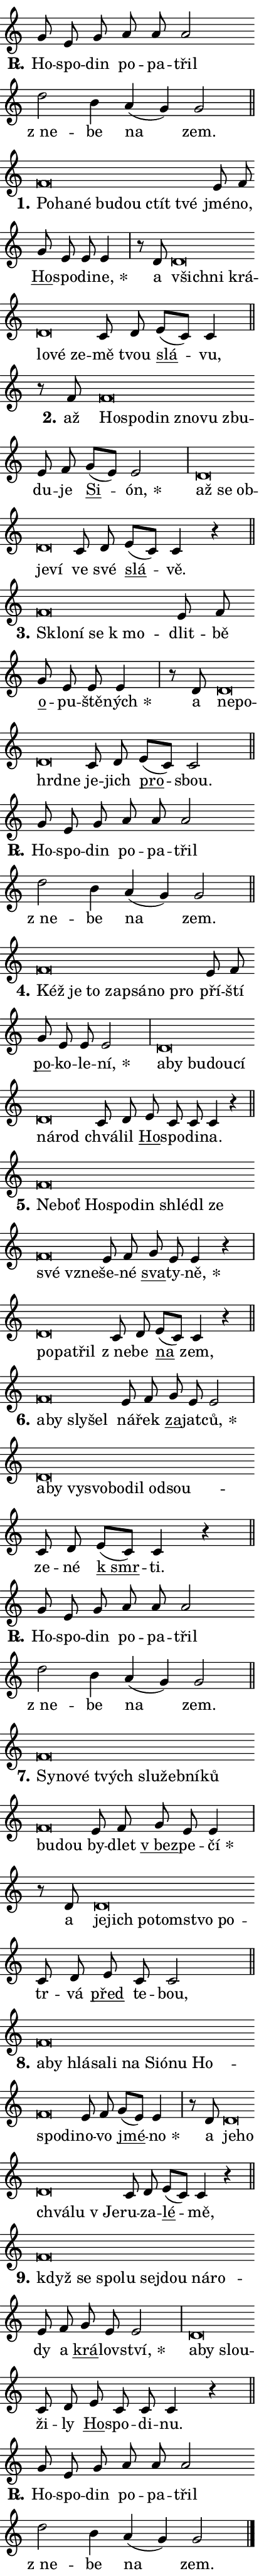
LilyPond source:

\version "2.24.0"
\header { tagline = "" }
\paper {
  indent = 0\cm
  top-margin = 0\cm
  right-margin = 0.13\cm % to fit lyric hyphens
  bottom-margin = 0\cm
  left-margin = 0\cm
  paper-width = 7\cm
  page-breaking = #ly:one-page-breaking
  system-system-spacing.basic-distance = #11
  score-system-spacing.basic-distance = #11
  ragged-last = ##f
}


%% Author: Thomas Morley
%% https://lists.gnu.org/archive/html/lilypond-user/2020-05/msg00002.html
#(define (line-position grob)
"Returns position of @var[grob} in current system:
   @code{'start}, if at first time-step
   @code{'end}, if at last time-step
   @code{'middle} otherwise
"
  (let* ((col (ly:item-get-column grob))
         (ln (ly:grob-object col 'left-neighbor))
         (rn (ly:grob-object col 'right-neighbor))
         (col-to-check-left (if (ly:grob? ln) ln col))
         (col-to-check-right (if (ly:grob? rn) rn col))
         (break-dir-left
           (and
             (ly:grob-property col-to-check-left 'non-musical #f)
             (ly:item-break-dir col-to-check-left)))
         (break-dir-right
           (and
             (ly:grob-property col-to-check-right 'non-musical #f)
             (ly:item-break-dir col-to-check-right))))
        (cond ((eqv? 1 break-dir-left) 'start)
              ((eqv? -1 break-dir-right) 'end)
              (else 'middle))))

#(define (tranparent-at-line-position vctor)
  (lambda (grob)
  "Relying on @code{line-position} select the relevant enry from @var{vctor}.
Used to determine transparency,"
    (case (line-position grob)
      ((end) (not (vector-ref vctor 0)))
      ((middle) (not (vector-ref vctor 1)))
      ((start) (not (vector-ref vctor 2))))))

noteHeadBreakVisibility =
#(define-music-function (break-visibility)(vector?)
"Makes @code{NoteHead}s transparent relying on @var{break-visibility}"
#{
  \override NoteHead.transparent =
    #(tranparent-at-line-position break-visibility)
#})

#(define delete-ledgers-for-transparent-note-heads
  (lambda (grob)
    "Reads whether a @code{NoteHead} is transparent.
If so this @code{NoteHead} is removed from @code{'note-heads} from
@var{grob}, which is supposed to be @code{LedgerLineSpanner}.
As a result ledgers are not printed for this @code{NoteHead}"
    (let* ((nhds-array (ly:grob-object grob 'note-heads))
           (nhds-list
             (if (ly:grob-array? nhds-array)
                 (ly:grob-array->list nhds-array)
                 '()))
           ;; Relies on the transparent-property being done before
           ;; Staff.LedgerLineSpanner.after-line-breaking is executed.
           ;; This is fragile ...
           (to-keep
             (remove
               (lambda (nhd)
                 (ly:grob-property nhd 'transparent #f))
               nhds-list)))
      ;; TODO find a better method to iterate over grob-arrays, similiar
      ;; to filter/remove etc for lists
      ;; For now rebuilt from scratch
      (set! (ly:grob-object grob 'note-heads)  '())
      (for-each
        (lambda (nhd)
          (ly:pointer-group-interface::add-grob grob 'note-heads nhd))
        to-keep))))

squashNotes = {
  \override NoteHead.X-extent = #'(-0.2 . 0.2)
  \override NoteHead.Y-extent = #'(-0.75 . 0)
  \override NoteHead.stencil =
    #(lambda (grob)
       (let ((pos (ly:grob-property grob 'staff-position)))
         (begin
           (if (< pos -7) (display "ERROR: Lower brevis then expected\n") (display "OK: Expected brevis position\n"))
           (if (<= pos -6) ly:text-interface::print ly:note-head::print))))
}
unSquashNotes = {
  \revert NoteHead.X-extent
  \revert NoteHead.Y-extent
  \revert NoteHead.stencil
}

hideNotes = \noteHeadBreakVisibility #begin-of-line-visible
unHideNotes = \noteHeadBreakVisibility #all-visible

% work-around for resetting accidentals
% https://lilypond.org/doc/v2.23/Documentation/notation/displaying-rhythms#unmetered-music
cadenzaMeasure = {
  \cadenzaOff
  \partial 1024 s1024
  \cadenzaOn
}

#(define-markup-command (accent layout props text) (markup?)
  "Underline accented syllable"
  (interpret-markup layout props
    #{\markup \override #'(offset . 4.3) \underline { #text }#}))

responsum = \markup \concat {
  "R" \hspace #-1.05 \path #0.1 #'((moveto 0 0.07) (lineto 0.9 0.8)) \hspace #0.05 "."
}

spaceSize = #0.6828661417322834 % exact space size for TeX Gyre Schola

\layout {
  \context {
    \Staff
    \remove "Time_signature_engraver"
    \override LedgerLineSpanner.after-line-breaking = #delete-ledgers-for-transparent-note-heads
  }
  \context {
    \Lyrics {
      \override LyricSpace.minimum-distance = \spaceSize
      \override LyricText.font-name = #"TeX Gyre Schola"
      \override LyricText.font-size = 1
      \override StanzaNumber.font-name = #"TeX Gyre Schola Bold"
      \override StanzaNumber.font-size = 1
    }
  }
  \context {
    \Score 
    \override NoteHead.text =
      #(lambda (grob) 
        (let ((pos (ly:grob-property grob 'staff-position)))
          #{\markup {
            \combine
              \halign #-0.55 \raise #(if (= pos -6) 0 0.5) \override #'(thickness . 2) \draw-line #'(3.2 . 0)
              \musicglyph "noteheads.sM1"
          }#}))
  }
}

% magnetic-lyrics.ily
%
%   written by
%     Jean Abou Samra <jean@abou-samra.fr>
%     Werner Lemberg <wl@gnu.org>
%
%   adapted by
%     Jiri Hon <jiri.hon@gmail.com>
%
% Version 2022-Apr-15

% https://www.mail-archive.com/lilypond-user@gnu.org/msg149350.html

#(define (Left_hyphen_pointer_engraver context)
   "Collect syllable-hyphen-syllable occurrences in lyrics and store
them in properties.  This engraver only looks to the left.  For
example, if the lyrics input is @code{foo -- bar}, it does the
following.

@itemize @bullet
@item
Set the @code{text} property of the @code{LyricHyphen} grob between
@q{foo} and @q{bar} to @code{foo}.

@item
Set the @code{left-hyphen} property of the @code{LyricText} grob with
text @q{foo} to the @code{LyricHyphen} grob between @q{foo} and
@q{bar}.
@end itemize

Use this auxiliary engraver in combination with the
@code{lyric-@/text::@/apply-@/magnetic-@/offset!} hook."
   (let ((hyphen #f)
         (text #f))
     (make-engraver
      (acknowledgers
       ((lyric-syllable-interface engraver grob source-engraver)
        (set! text grob)))
      (end-acknowledgers
       ((lyric-hyphen-interface engraver grob source-engraver)
        ;(when (not (grob::has-interface grob 'lyric-space-interface))
          (set! hyphen grob)));)
      ((stop-translation-timestep engraver)
       (when (and text hyphen)
         (ly:grob-set-object! text 'left-hyphen hyphen))
       (set! text #f)
       (set! hyphen #f)))))

#(define (lyric-text::apply-magnetic-offset! grob)
   "If the space between two syllables is less than the value in
property @code{LyricText@/.details@/.squash-threshold}, move the right
syllable to the left so that it gets concatenated with the left
syllable.

Use this function as a hook for
@code{LyricText@/.after-@/line-@/breaking} if the
@code{Left_@/hyphen_@/pointer_@/engraver} is active."
   (let ((hyphen (ly:grob-object grob 'left-hyphen #f)))
     (when hyphen
       (let ((left-text (ly:spanner-bound hyphen LEFT)))
         (when (grob::has-interface left-text 'lyric-syllable-interface)
           (let* ((common (ly:grob-common-refpoint grob left-text X))
                  (this-x-ext (ly:grob-extent grob common X))
                  (left-x-ext
                   (begin
                     ;; Trigger magnetism for left-text.
                     (ly:grob-property left-text 'after-line-breaking)
                     (ly:grob-extent left-text common X)))
                  ;; `delta` is the gap width between two syllables.
                  (delta (- (interval-start this-x-ext)
                            (interval-end left-x-ext)))
                  (details (ly:grob-property grob 'details))
                  (threshold (assoc-get 'squash-threshold details 0.2)))
             (when (< delta threshold)
               (let* (;; We have to manipulate the input text so that
                      ;; ligatures crossing syllable boundaries are not
                      ;; disabled.  For languages based on the Latin
                      ;; script this is essentially a beautification.
                      ;; However, for non-Western scripts it can be a
                      ;; necessity.
                      (lt (ly:grob-property left-text 'text))
                      (rt (ly:grob-property grob 'text))
                      (is-space (grob::has-interface hyphen 'lyric-space-interface))
                      (space (if is-space " " ""))
                      (extra-delta (if is-space spaceSize 0))
                      ;; Append new syllable.
                      (ltrt-space (if (and (string? lt) (string? rt))
                                (string-append lt space rt)
                                (make-concat-markup (list lt space rt))))
                      ;; Right-align `ltrt` to the right side.
                      (ltrt-space-markup (grob-interpret-markup
                               grob
                               (make-translate-markup
                                (cons (interval-length this-x-ext) 0)
                                (make-right-align-markup ltrt-space)))))
                 (begin
                   ;; Don't print `left-text`.
                   (ly:grob-set-property! left-text 'stencil #f)
                   ;; Set text and stencil (which holds all collected
                   ;; syllables so far) and shift it to the left.
                   (ly:grob-set-property! grob 'text ltrt-space)
                   (ly:grob-set-property! grob 'stencil ltrt-space-markup)
                   (ly:grob-translate-axis! grob (- (- delta extra-delta)) X))))))))))


#(define (lyric-hyphen::displace-bounds-first grob)
   ;; Make very sure this callback isn't triggered too early.
   (let ((left (ly:spanner-bound grob LEFT))
         (right (ly:spanner-bound grob RIGHT)))
     (ly:grob-property left 'after-line-breaking)
     (ly:grob-property right 'after-line-breaking)
     (ly:lyric-hyphen::print grob)))

squashThreshold = #0.4

\layout {
  \context {
    \Lyrics
    \consists #Left_hyphen_pointer_engraver
    \override LyricText.after-line-breaking =
      #lyric-text::apply-magnetic-offset!
    \override LyricHyphen.stencil = #lyric-hyphen::displace-bounds-first
    \override LyricText.details.squash-threshold = \squashThreshold
    \override LyricHyphen.minimum-distance = 0
    \override LyricHyphen.minimum-length = \squashThreshold
  }
}

squashText = \override LyricText.details.squash-threshold = 9999
unSquashText = \override LyricText.details.squash-threshold = \squashThreshold

leftText = \override LyricText.self-alignment-X = #LEFT
unLeftText = \revert LyricText.self-alignment-X

starOffset = #(lambda (grob) 
                (let ((x_offset (ly:self-alignment-interface::aligned-on-x-parent grob)))
                  (if (= x_offset 0) 0 (+ x_offset 1.2))))

star = #(define-music-function (syllable)(string?)
"Append star separator at the end of a syllable"
#{
  \once \override LyricText.X-offset = #starOffset
  \lyricmode { \markup {
    #syllable
    \override #'((font-name . "TeX Gyre Schola Bold")) \hspace #0.2 \lower #0.65 \larger "*"
  } }
#})

starAccent = #(define-music-function (syllable)(string?)
"Append star separator at the end of a syllable and make accent"
#{
  \once \override LyricText.X-offset = #starOffset
  \lyricmode { \markup {
    \accent #syllable
    \override #'((font-name . "TeX Gyre Schola Bold")) \hspace #0.2 \lower #0.65 \larger "*"
  } }
#})

breath = #(define-music-function (syllable)(string?)
"Append breathing indicator at the end of a syllable"
#{
  \lyricmode { \markup { #syllable "+" } }
#})

optionalBreath = #(define-music-function (syllable)(string?)
"Append optional breathing indicator at the end of a syllable"
#{
  \lyricmode { \markup { #syllable "(+)" } }
#})


\score {
    <<
        \new Voice = "melody" { \cadenzaOn \key c \major \relative { g'8 e g a a a2 \bar "" d b4 \bar "" a( g) g2 \cadenzaMeasure \bar "||" \break } }
        \new Lyrics \lyricsto "melody" { \lyricmode { \set stanza = \responsum
Ho -- spo -- din po -- pa -- třil "z ne" -- be na zem. } }
    >>
    \layout {}
}

\score {
    <<
        \new Voice = "melody" { \cadenzaOn \key c \major \relative { \squashNotes f'\breve*1/16 \hideNotes \breve*1/16 \bar "" \breve*1/16 \bar "" \breve*1/16 \bar "" \breve*1/16 \bar "" \breve*1/16 \breve*1/16 \bar "" \unHideNotes \unSquashNotes e8 f \bar "" g e e e4 \cadenzaMeasure \bar "|" r8 d8 \squashNotes d\breve*1/16 \hideNotes \breve*1/16 \bar "" \breve*1/16 \bar "" \breve*1/16 \bar "" \breve*1/16 \breve*1/16 \bar "" \unHideNotes \unSquashNotes c8 d \bar "" e[( c)] c4 \cadenzaMeasure \bar "||" \break } }
        \new Lyrics \lyricsto "melody" { \lyricmode { \set stanza = "1."
\leftText Po -- \squashText ha -- né bu -- dou ctít tvé \unLeftText \unSquashText jmé -- no, \markup \accent Ho -- spo -- di -- \star ne, a \leftText všich -- \squashText ni krá -- lo -- vé ze -- \unLeftText \unSquashText mě tvou \markup \accent slá -- vu, } }
    >>
    \layout {}
}

\score {
    <<
        \new Voice = "melody" { \cadenzaOn \key c \major \relative { r8 f'8 \squashNotes f\breve*1/16 \hideNotes \breve*1/16 \bar "" \breve*1/16 \bar "" \breve*1/16 \bar "" \breve*1/16 \breve*1/16 \bar "" \unHideNotes \unSquashNotes e8 f \bar "" g[( e)] e2 \cadenzaMeasure \bar "|" \squashNotes d\breve*1/16 \hideNotes \breve*1/16 \bar "" \breve*1/16 \bar "" \breve*1/16 \breve*1/16 \bar "" \unHideNotes \unSquashNotes c8 d \bar "" e[( c)] c4 r \cadenzaMeasure \bar "||" \break } }
        \new Lyrics \lyricsto "melody" { \lyricmode { \set stanza = "2."
až \leftText Ho -- \squashText spo -- din zno -- vu zbu -- \unLeftText \unSquashText du -- je \markup \accent Si -- \star ón, \leftText až \squashText se ob -- je -- ví \unLeftText \unSquashText ve své \markup \accent slá -- vě. } }
    >>
    \layout {}
}

\score {
    <<
        \new Voice = "melody" { \cadenzaOn \key c \major \relative { \squashNotes f'\breve*1/16 \hideNotes \breve*1/16 \bar "" \breve*1/16 \breve*1/16 \bar "" \unHideNotes \unSquashNotes e8 f \bar "" g e e e4 \cadenzaMeasure \bar "|" r8 d8 \squashNotes d\breve*1/16 \hideNotes \breve*1/16 \bar "" \breve*1/16 \breve*1/16 \bar "" \unHideNotes \unSquashNotes c8 d \bar "" e[( c)] c2 \cadenzaMeasure \bar "||" \break } }
        \new Lyrics \lyricsto "melody" { \lyricmode { \set stanza = "3."
\leftText Sklo -- \squashText ní se "k mo" -- \unLeftText \unSquashText dlit -- bě \markup \accent o -- pu -- ště -- \star ných a \leftText ne -- \squashText po -- hrd -- ne \unLeftText \unSquashText je -- jich \markup \accent pro -- sbou. } }
    >>
    \layout {}
}

\score {
    <<
        \new Voice = "melody" { \cadenzaOn \key c \major \relative { g'8 e g a a a2 \bar "" d b4 \bar "" a( g) g2 \cadenzaMeasure \bar "||" \break } }
        \new Lyrics \lyricsto "melody" { \lyricmode { \set stanza = \responsum
Ho -- spo -- din po -- pa -- třil "z ne" -- be na zem. } }
    >>
    \layout {}
}

\score {
    <<
        \new Voice = "melody" { \cadenzaOn \key c \major \relative { \squashNotes f'\breve*1/16 \hideNotes \breve*1/16 \bar "" \breve*1/16 \bar "" \breve*1/16 \bar "" \breve*1/16 \bar "" \breve*1/16 \breve*1/16 \bar "" \unHideNotes \unSquashNotes e8 f \bar "" g e e e2 \cadenzaMeasure \bar "|" \squashNotes d\breve*1/16 \hideNotes \breve*1/16 \bar "" \breve*1/16 \bar "" \breve*1/16 \bar "" \breve*1/16 \bar "" \breve*1/16 \breve*1/16 \bar "" \unHideNotes \unSquashNotes c8 d \bar "" e c c c4 r \cadenzaMeasure \bar "||" \break } }
        \new Lyrics \lyricsto "melody" { \lyricmode { \set stanza = "4."
\leftText Kéž \squashText je to za -- psá -- no pro \unLeftText \unSquashText pří -- ští \markup \accent po -- ko -- le -- \star ní, \leftText a -- \squashText by bu -- dou -- cí ná -- rod \unLeftText \unSquashText chvá -- lil \markup \accent Ho -- spo -- di -- na. } }
    >>
    \layout {}
}

\score {
    <<
        \new Voice = "melody" { \cadenzaOn \key c \major \relative { \squashNotes f'\breve*1/16 \hideNotes \breve*1/16 \bar "" \breve*1/16 \bar "" \breve*1/16 \bar "" \breve*1/16 \bar "" \breve*1/16 \bar "" \breve*1/16 \bar "" \breve*1/16 \bar "" \breve*1/16 \breve*1/16 \bar "" \unHideNotes \unSquashNotes e8 f \bar "" g e e4 r \cadenzaMeasure \bar "|" \squashNotes d\breve*1/16 \hideNotes \breve*1/16 \breve*1/16 \bar "" \unHideNotes \unSquashNotes c8 d \bar "" e[( c)] c4 r \cadenzaMeasure \bar "||" \break } }
        \new Lyrics \lyricsto "melody" { \lyricmode { \set stanza = "5."
\leftText Ne -- \squashText boť Ho -- spo -- din shlé -- dl ze své vzne -- \unLeftText \unSquashText še -- né \markup \accent sva -- ty -- \star ně, \leftText po -- \squashText pa -- třil \unLeftText \unSquashText "z ne" -- be \markup \accent na zem, } }
    >>
    \layout {}
}

\score {
    <<
        \new Voice = "melody" { \cadenzaOn \key c \major \relative { \squashNotes f'\breve*1/16 \hideNotes \breve*1/16 \bar "" \breve*1/16 \breve*1/16 \bar "" \unHideNotes \unSquashNotes e8 f \bar "" g e e2 \cadenzaMeasure \bar "|" \squashNotes d\breve*1/16 \hideNotes \breve*1/16 \bar "" \breve*1/16 \bar "" \breve*1/16 \bar "" \breve*1/16 \bar "" \breve*1/16 \bar "" \breve*1/16 \breve*1/16 \bar "" \unHideNotes \unSquashNotes c8 d \bar "" e[( c)] c4 r \cadenzaMeasure \bar "||" \break } }
        \new Lyrics \lyricsto "melody" { \lyricmode { \set stanza = "6."
\leftText a -- \squashText by sly -- šel \unLeftText \unSquashText ná -- řek \markup \accent za -- jat -- \star ců, \leftText a -- \squashText by vy -- svo -- bo -- dil od -- sou -- \unLeftText \unSquashText ze -- né \markup \accent "k smr" -- ti. } }
    >>
    \layout {}
}

\score {
    <<
        \new Voice = "melody" { \cadenzaOn \key c \major \relative { g'8 e g a a a2 \bar "" d b4 \bar "" a( g) g2 \cadenzaMeasure \bar "||" \break } }
        \new Lyrics \lyricsto "melody" { \lyricmode { \set stanza = \responsum
Ho -- spo -- din po -- pa -- třil "z ne" -- be na zem. } }
    >>
    \layout {}
}

\score {
    <<
        \new Voice = "melody" { \cadenzaOn \key c \major \relative { \squashNotes f'\breve*1/16 \hideNotes \breve*1/16 \bar "" \breve*1/16 \bar "" \breve*1/16 \bar "" \breve*1/16 \bar "" \breve*1/16 \bar "" \breve*1/16 \bar "" \breve*1/16 \bar "" \breve*1/16 \breve*1/16 \bar "" \unHideNotes \unSquashNotes e8 f \bar "" g e e4 \cadenzaMeasure \bar "|" r8 d8 \squashNotes d\breve*1/16 \hideNotes \breve*1/16 \bar "" \breve*1/16 \bar "" \breve*1/16 \bar "" \breve*1/16 \breve*1/16 \bar "" \unHideNotes \unSquashNotes c8 d \bar "" e c c2 \cadenzaMeasure \bar "||" \break } }
        \new Lyrics \lyricsto "melody" { \lyricmode { \set stanza = "7."
\leftText Sy -- \squashText no -- vé tvých slu -- žeb -- ní -- ků bu -- dou \unLeftText \unSquashText by -- dlet \markup \accent "v bez" -- pe -- \star čí a \leftText je -- \squashText jich po -- tom -- stvo po -- \unLeftText \unSquashText tr -- vá \markup \accent před te -- bou, } }
    >>
    \layout {}
}

\score {
    <<
        \new Voice = "melody" { \cadenzaOn \key c \major \relative { \squashNotes f'\breve*1/16 \hideNotes \breve*1/16 \bar "" \breve*1/16 \bar "" \breve*1/16 \bar "" \breve*1/16 \bar "" \breve*1/16 \bar "" \breve*1/16 \bar "" \breve*1/16 \bar "" \breve*1/16 \bar "" \breve*1/16 \bar "" \breve*1/16 \breve*1/16 \bar "" \unHideNotes \unSquashNotes e8 f \bar "" g[( e)] e4 \cadenzaMeasure \bar "|" r8 d8 \squashNotes d\breve*1/16 \hideNotes \breve*1/16 \bar "" \breve*1/16 \bar "" \breve*1/16 \breve*1/16 \bar "" \unHideNotes \unSquashNotes c8 d \bar "" e[( c)] c4 r \cadenzaMeasure \bar "||" \break } }
        \new Lyrics \lyricsto "melody" { \lyricmode { \set stanza = "8."
\leftText a -- \squashText by hlá -- sa -- li na Si -- ó -- nu Ho -- spo -- di -- \unLeftText \unSquashText no -- vo \markup \accent jmé -- \star no a \leftText je -- \squashText ho chvá -- lu "v Je" -- \unLeftText \unSquashText ru -- za -- \markup \accent lé -- mě, } }
    >>
    \layout {}
}

\score {
    <<
        \new Voice = "melody" { \cadenzaOn \key c \major \relative { \squashNotes f'\breve*1/16 \hideNotes \breve*1/16 \bar "" \breve*1/16 \bar "" \breve*1/16 \bar "" \breve*1/16 \bar "" \breve*1/16 \bar "" \breve*1/16 \breve*1/16 \bar "" \unHideNotes \unSquashNotes e8 f \bar "" g e e2 \cadenzaMeasure \bar "|" \squashNotes d\breve*1/16 \hideNotes \breve*1/16 \breve*1/16 \bar "" \unHideNotes \unSquashNotes c8 d \bar "" e c c c4 r \cadenzaMeasure \bar "||" \break } }
        \new Lyrics \lyricsto "melody" { \lyricmode { \set stanza = "9."
\leftText když \squashText se spo -- lu sej -- dou ná -- ro -- \unLeftText \unSquashText dy a \markup \accent krá -- lov -- \star ství, \leftText a -- \squashText by slou -- \unLeftText \unSquashText ži -- ly \markup \accent Ho -- spo -- di -- nu. } }
    >>
    \layout {}
}

\score {
    <<
        \new Voice = "melody" { \cadenzaOn \key c \major \relative { g'8 e g a a a2 \bar "" d b4 \bar "" a( g) g2 \cadenzaMeasure \bar "||" \break } \bar "|." }
        \new Lyrics \lyricsto "melody" { \lyricmode { \set stanza = \responsum
Ho -- spo -- din po -- pa -- třil "z ne" -- be na zem. } }
    >>
    \layout {}
}
